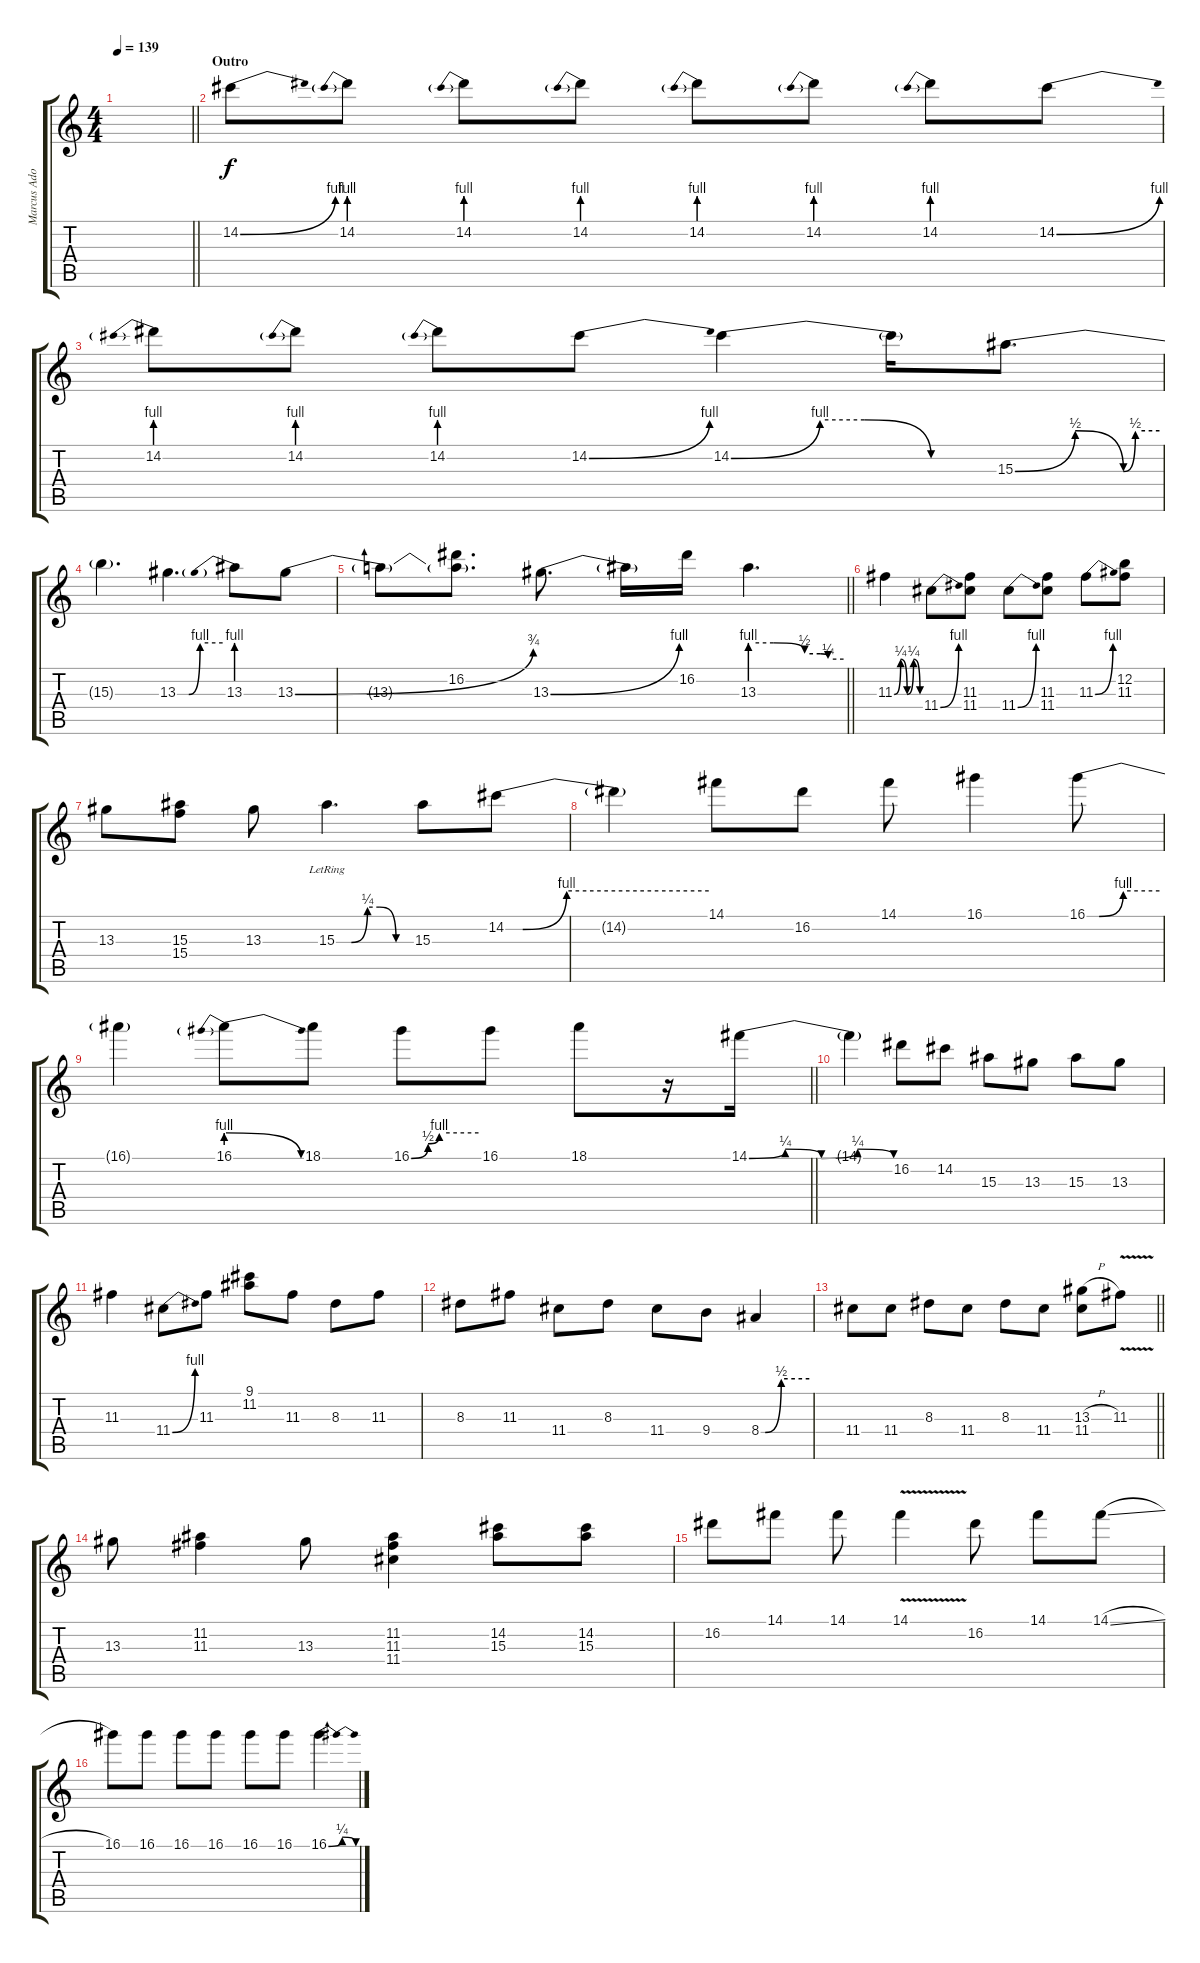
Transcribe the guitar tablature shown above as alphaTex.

\track ("Marcus Adoro(Overdub/Solo)" "Marcus Ado") {instrument overdrivenguitar}
\staff {score tabs}
\tuning (E4 B3 G3 D3 A2 E2) {hide}
\ts (4 4)
\tempo 139
\clef g2
\barLineRight lightlight
\ks c
|
\section ("" "Outro")
14.2{be (bend 0 0 60 4)}.8{volume 13 instrument overdrivenguitar} 14.2{be (prebend 0 4 60 4)}.8 14.2{be (prebend 0 4 60 4)}.8 14.2{be (prebend 0 4 60 4)}.8 14.2{be (prebend 0 4 60 4)}.8 14.2{be (prebend 0 4 60 4)}.8 14.2{be (prebend 0 4 60 4)}.8 14.2{be (bend 0 0 60 4)}.8 |
14.2{be (prebend 0 4 60 4)}.8 14.2{be (prebend 0 4 60 4)}.8 14.2{be (prebend 0 4 60 4)}.8 14.2{be (bend 0 0 60 4)}.8 14.2{be (custom 0 0 20 4 30 4 45 0 60 0)}.4 14.2{t}.16 15.3{be (custom 0 0 25 2 45 0 50 2 60 2)}.8{d} |
15.3{t}.4{d} 13.3{be (custom 0 0 15 0 30 4 60 4)}.4{d} 13.3{be (prebend 0 4 60 4)}.8 13.3{be (bend 0 0 60 3)}.8 |
\barLineRight lightlight
13.3{t}.8 (16.2 13.3{t}).8{d} 13.3{be (bend 0 0 60 4)}.8{d} 13.3{t}.16 16.2.16 13.3{be (custom 0 4 15 4 35 2 45 2 50 1 60 1)}.4{d} |
11.3{be (custom 0 0 15 1 30 0 45 1 60 0)}.4 11.4{be (bend 0 0 60 4)}.8 (11.3 11.4).8 11.4{be (bend 0 0 60 4)}.8 (11.3 11.4).8 11.3{be (bend 0 0 60 4)}.8 (12.2 11.3).8 |
13.3.8 (15.3 15.4).8 13.3.8 15.3{be (custom 0 0 12 0 25 1 35 1 48 0 60 0) lr}.4{d} 15.3.8 14.2{be (custom 0 0 5 0 18 4 60 4)}.8 |
14.2{t}.4 14.1.8 16.2.8 14.1.8 16.1.4 16.1{be (custom 0 0 10 0 30 4 60 4)}.8 |
\barLineRight lightlight
16.1{t}.4 16.1{be (prebendrelease 0 4 60 0)}.8 18.1.8 16.1{be (custom 0 0 15 2 25 4 60 4)}.8 16.1.8 18.1.8 r.16 14.1{be (custom 0 0 15 1 30 0 45 1 60 0)}.16 |
14.1{t}.4 16.2.8 14.2.8 15.3.8 13.3.8 15.3.8 13.3.8 |
11.3.4 11.4{be (bend 0 0 60 4)}.8 11.3.8 (9.1 11.2).8 11.3.8 8.3.8 11.3.8 |
8.3.8 11.3.8 11.4.8 8.3.8 11.4.8 9.4.8 8.4{be (custom 0 0 5 0 25 2 60 2)}.4 |
\barLineRight lightlight
11.4.8 11.4.8 8.3.8 11.4.8 8.3.8 11.4.8 (13.3{h} 11.4).8 11.3{v}.8 |
13.3.8 (11.2 11.3).4 13.3.8 (11.2 11.3 11.4).4 (14.2 15.3).8 (14.2 15.3).8 |
16.2.8 14.1.8 14.1.8 14.1{v}.4 16.2.8 14.1.8 14.1{sl}.8 |
16.1.8 16.1.8 16.1.8 16.1.8 16.1.8 16.1.8 16.1{be (bendrelease 0 0 30 1 40 1 60 0)}.4
